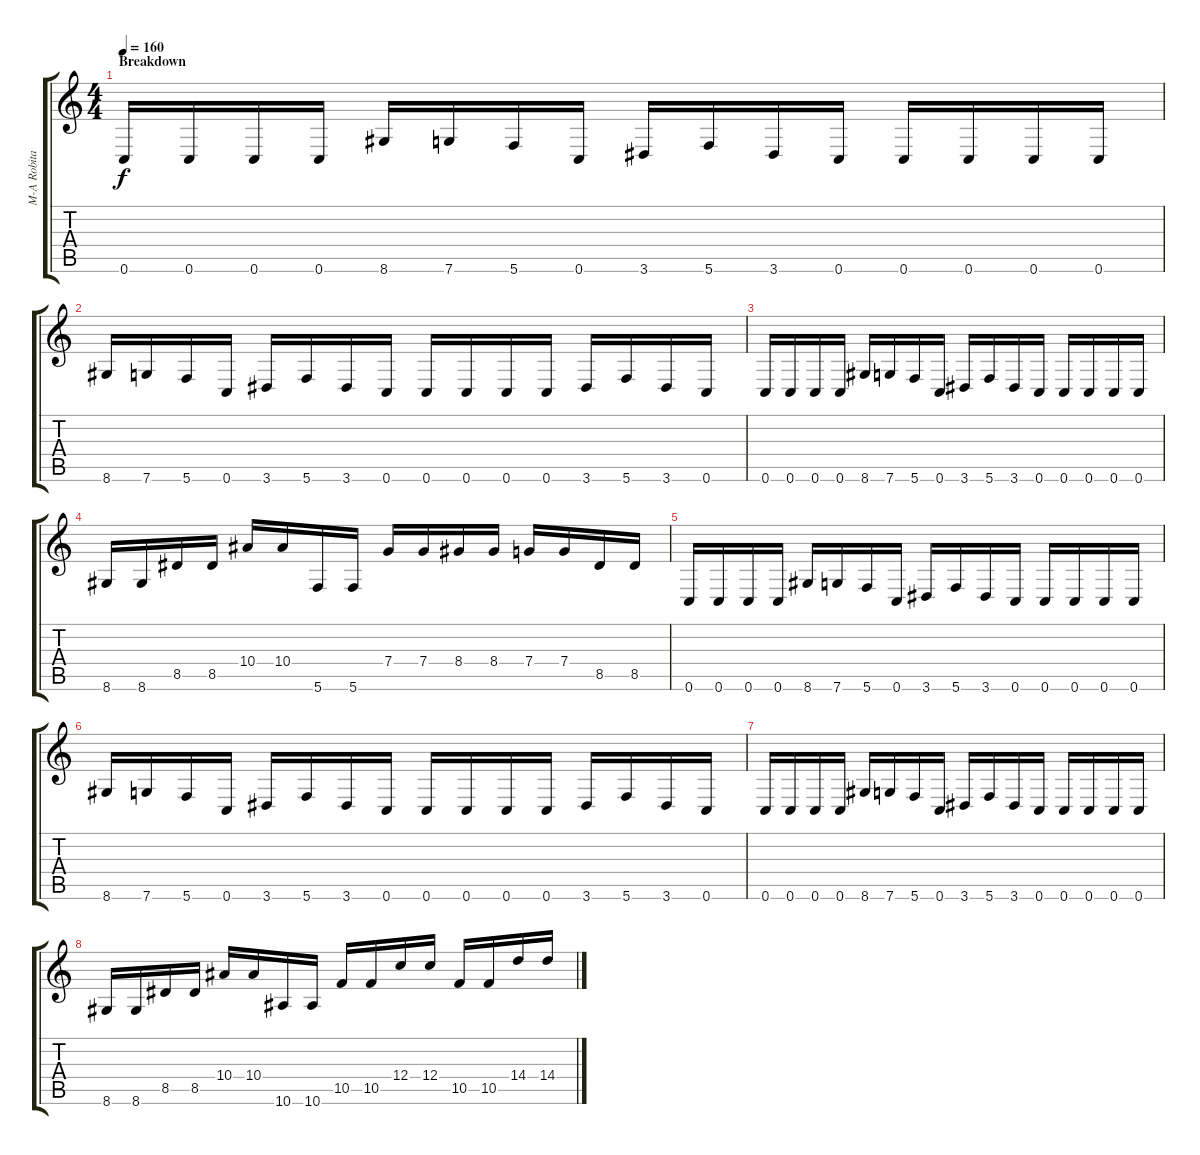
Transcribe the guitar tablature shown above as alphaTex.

\track ("M-A Robitaille" "M-A Robita") {instrument distortionguitar}
\staff {score tabs}
\tuning (D4 A3 F3 C3 G2 C2) {hide}
\ts (4 4)
\section ("" "Breakdown")
\tempo 160
\clef g2
\ks c
0.6.16{dy f} 0.6.16 0.6.16 0.6.16 8.6.16 7.6.16 5.6.16 0.6.16 3.6.16 5.6.16 3.6.16 0.6.16 0.6.16 0.6.16 0.6.16 0.6.16 |
8.6.16 7.6.16 5.6.16 0.6.16 3.6.16 5.6.16 3.6.16 0.6.16 0.6.16 0.6.16 0.6.16 0.6.16 3.6.16 5.6.16 3.6.16 0.6.16 |
0.6.16 0.6.16 0.6.16 0.6.16 8.6.16 7.6.16 5.6.16 0.6.16 3.6.16 5.6.16 3.6.16 0.6.16 0.6.16 0.6.16 0.6.16 0.6.16 |
8.6.16 8.6.16 8.5.16 8.5.16 10.4.16 10.4.16 5.6.16 5.6.16 7.4.16 7.4.16 8.4.16 8.4.16 7.4.16 7.4.16 8.5.16 8.5.16 |
0.6.16 0.6.16 0.6.16 0.6.16 8.6.16 7.6.16 5.6.16 0.6.16 3.6.16 5.6.16 3.6.16 0.6.16 0.6.16 0.6.16 0.6.16 0.6.16 |
8.6.16 7.6.16 5.6.16 0.6.16 3.6.16 5.6.16 3.6.16 0.6.16 0.6.16 0.6.16 0.6.16 0.6.16 3.6.16 5.6.16 3.6.16 0.6.16 |
0.6.16 0.6.16 0.6.16 0.6.16 8.6.16 7.6.16 5.6.16 0.6.16 3.6.16 5.6.16 3.6.16 0.6.16 0.6.16 0.6.16 0.6.16 0.6.16 |
8.6.16 8.6.16 8.5.16 8.5.16 10.4.16 10.4.16 10.6.16 10.6.16 10.5.16 10.5.16 12.4.16 12.4.16 10.5.16 10.5.16 14.4.16 14.4.16
